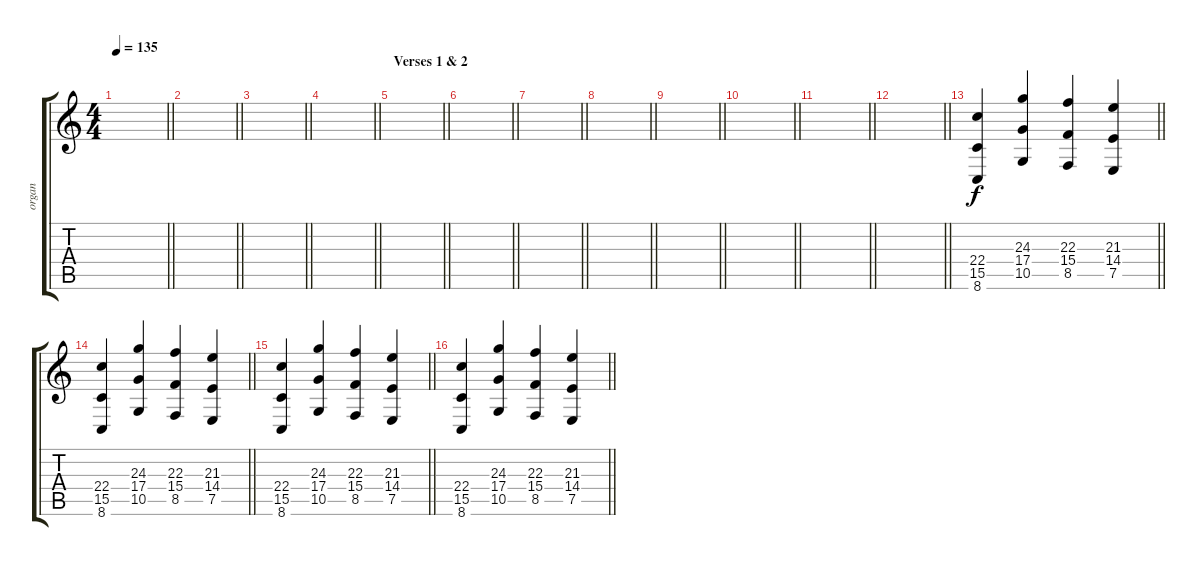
\track ("organ" "organ") {instrument rockorgan}
\staff {score tabs}
\tuning (E4 B3 G3 D3 A2 E2) {hide}
\ts (4 4)
\tempo 135
\clef g2
\barLineRight lightlight
\ks c
|
\barLineRight lightlight
|
\barLineRight lightlight
|
\barLineRight lightlight
|
\section ("" "Verses 1 & 2")
\barLineRight lightlight
|
\barLineRight lightlight
|
\barLineRight lightlight
|
\barLineRight lightlight
|
\barLineRight lightlight
|
\barLineRight lightlight
|
\barLineRight lightlight
|
\barLineRight lightlight
|
\barLineRight lightlight
(22.4 15.5 8.6).4 (24.3 17.4 10.5).4 (22.3 15.4 8.5).4 (21.3 14.4 7.5).4 |
\barLineRight lightlight
(22.4 15.5 8.6).4 (24.3 17.4 10.5).4 (22.3 15.4 8.5).4 (21.3 14.4 7.5).4 |
\barLineRight lightlight
(22.4 15.5 8.6).4 (24.3 17.4 10.5).4 (22.3 15.4 8.5).4 (21.3 14.4 7.5).4 |
\barLineRight lightlight
(22.4 15.5 8.6).4 (24.3 17.4 10.5).4 (22.3 15.4 8.5).4 (21.3 14.4 7.5).4
